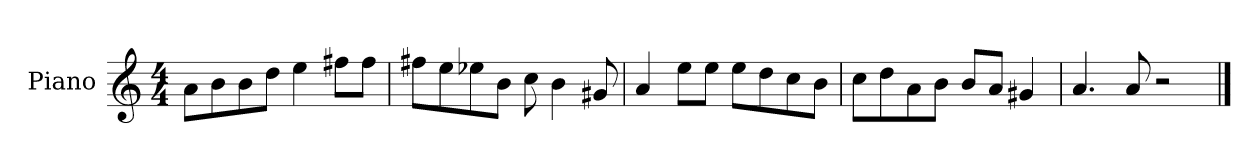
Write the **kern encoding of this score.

**kern
*part1
*staff1
*I"Piano
*I'P-no
*clefG2
*k[]
*M4/4
*MM90
=1
8a\L
8b\
8b\
8dd\J
4ee\
8ff#X\L
8ff#\J
=2
8ff#X\L
8ee\
8ee-X\
8b\J
8cc\
4b\
8g#X/
=3
4a/
8ee\L
8ee\J
8ee\L
8dd\
8cc\
8b\J
=4
8cc\L
8dd\
8a\
8b\J
8b/L
8a/J
4g#X/
=5
4.a/
8a/
2r
==
*-
